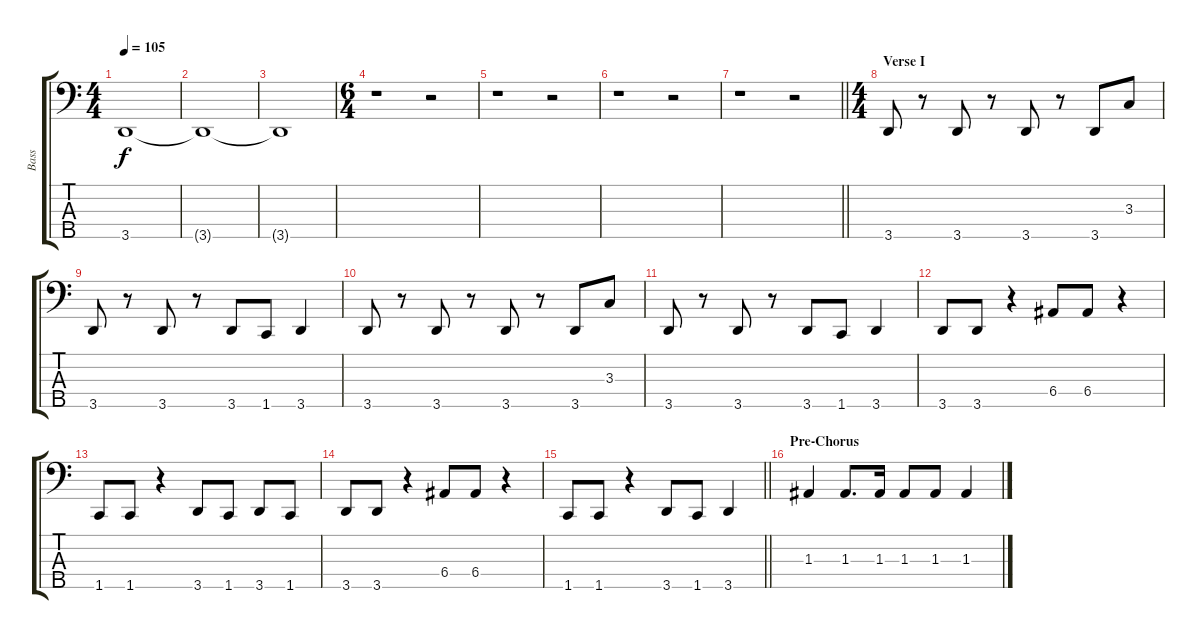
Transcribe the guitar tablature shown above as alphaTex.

\track ("Bass" "Bass") {instrument electricbasspick}
\staff {score tabs}
\tuning (G2 D2 A1 E1 B0) {hide}
\ts (4 4)
\tempo 105
\clef f4
\ks c
3.5{t}.1{dy f} |
3.5{t}.1 |
3.5{t}.1 |
\ts (6 4)
r.1 r.2 |
r.1 r.2 |
r.1 r.2 |
\barLineRight lightlight
r.1 r.2 |
\ts (4 4)
\section ("" "Verse I")
3.5.8 r.8 3.5.8 r.8 3.5.8 r.8 3.5.8 3.3.8 |
3.5.8 r.8 3.5.8 r.8 3.5.8 1.5.8 3.5.4 |
3.5.8 r.8 3.5.8 r.8 3.5.8 r.8 3.5.8 3.3.8 |
3.5.8 r.8 3.5.8 r.8 3.5.8 1.5.8 3.5.4 |
3.5.8 3.5.8 r.4 6.4.8 6.4.8 r.4 |
1.5.8 1.5.8 r.4 3.5.8 1.5.8 3.5.8 1.5.8 |
3.5.8 3.5.8 r.4 6.4.8 6.4.8 r.4 |
\barLineRight lightlight
1.5.8 1.5.8 r.4 3.5.8 1.5.8 3.5.4 |
\section ("" "Pre-Chorus")
1.3.4 1.3.8{d} 1.3.16 1.3.8 1.3.8 1.3.4
